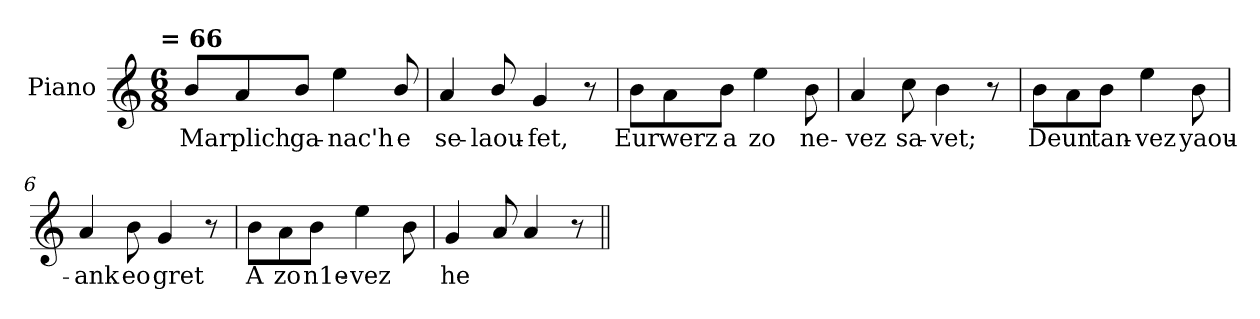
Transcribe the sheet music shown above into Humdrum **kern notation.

**kern	**text
*part1	*part1
*staff1	*staff1
*I"Piano	*
*I'Pno	*
*clefG2	*
!!LO:TX:omd:t= = 66
*M6/8	*
=1	=1
8b/L	Mar
8a/	plich
8b/J	ga-
4ee\	-nac'h
8b/	e
=2	=2
4a/	se-
8b/	-laou-
4g/	-fet,
8r	.
!!LO:LB:g=z
=3	=3
8b\L	Eur
8a\	werz
8b\J	a
4ee\	zo
8b\	ne-
=4	=4
4a/	-vez
8cc\	sa-
4b\	-vet;
8r	.
!!LO:LB:g=z
=5	=5
8b\L	Deun
8a\	.
8b\J	tan-
4ee\	-vez
8b\	yaou-
=6	=6
4a/	-ank
8b\	eo
4g/	gret
8r	.
!!LO:LB:g=z
=7	=7
8b\L	A
8a\	zo
8b\J	n1e-
4ee\	-vez
8b\	.
=8	=8
4g/	he
8a/	.
4a/	.
8r	.
=||	=||
*-	*-
